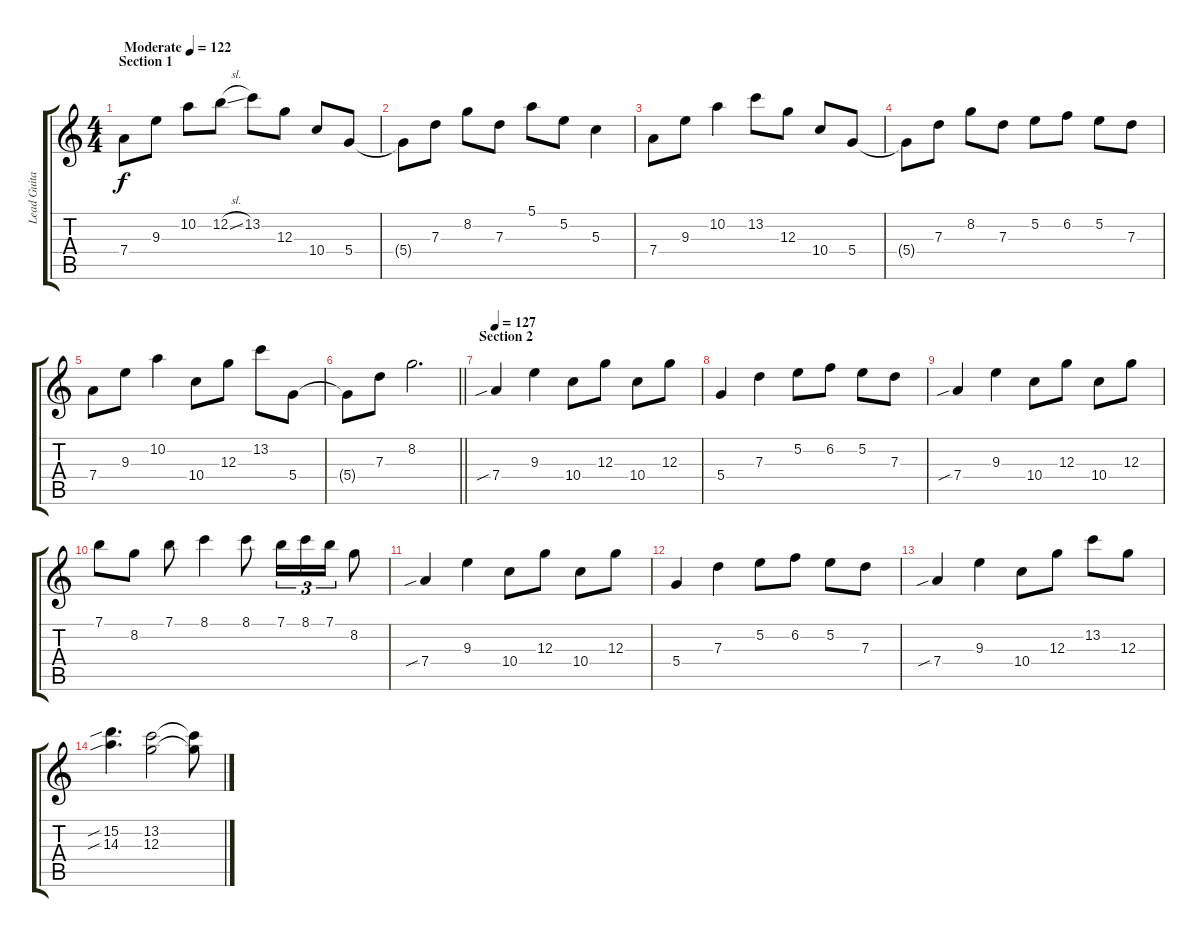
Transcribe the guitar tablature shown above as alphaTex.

\track ("Lead Guitar" "Lead Guita") {instrument distortionguitar}
\staff {score tabs}
\tuning (E4 B3 G3 D3 A2 E2) {hide}
\ts (4 4)
\section ("" "Section 1")
\tempo (122 "Moderate")
\tempo 99
\tempo (122 "Moderate")
\clef g2
\ks c
7.4.8{dy f instrument distortionguitar} 9.3.8 10.2.8 12.2{sl}.8 13.2.8 12.3.8 10.4.8 5.4.8 |
5.4{t}.8 7.3.8 8.2.8 7.3.8 5.1.8 5.2.8 5.3.4 |
7.4.8 9.3.8 10.2.4 13.2.8 12.3.8 10.4.8 5.4.8 |
5.4{t}.8 7.3.8 8.2.8 7.3.8 5.2.8 6.2.8 5.2.8 7.3.8 |
7.4.8 9.3.8 10.2.4 10.4.8 12.3.8 13.2.8 5.4.8 |
\barLineRight lightlight
5.4{t}.8 7.3.8 8.2.2{d} |
\section ("" "Section 2")
\tempo 127
7.4{sib}.4 9.3.4 10.4.8 12.3.8 10.4.8 12.3.8 |
5.4.4 7.3.4 5.2.8 6.2.8 5.2.8 7.3.8 |
7.4{sib}.4 9.3.4 10.4.8 12.3.8 10.4.8 12.3.8 |
7.1.8 8.2.8 7.1.8 8.1.4 8.1.8 7.1.16{tu (3 2)} 8.1.16{tu (3 2)} 7.1.16{tu (3 2)} 8.2.8 |
7.4{sib}.4 9.3.4 10.4.8 12.3.8 10.4.8 12.3.8 |
5.4.4 7.3.4 5.2.8 6.2.8 5.2.8 7.3.8 |
7.4{sib}.4 9.3.4 10.4.8 12.3.8 13.2.8 12.3.8 |
(15.2{sib} 14.3{sib}).4{d} (13.2 12.3).2 (13.2{t} 12.3{t}).8
